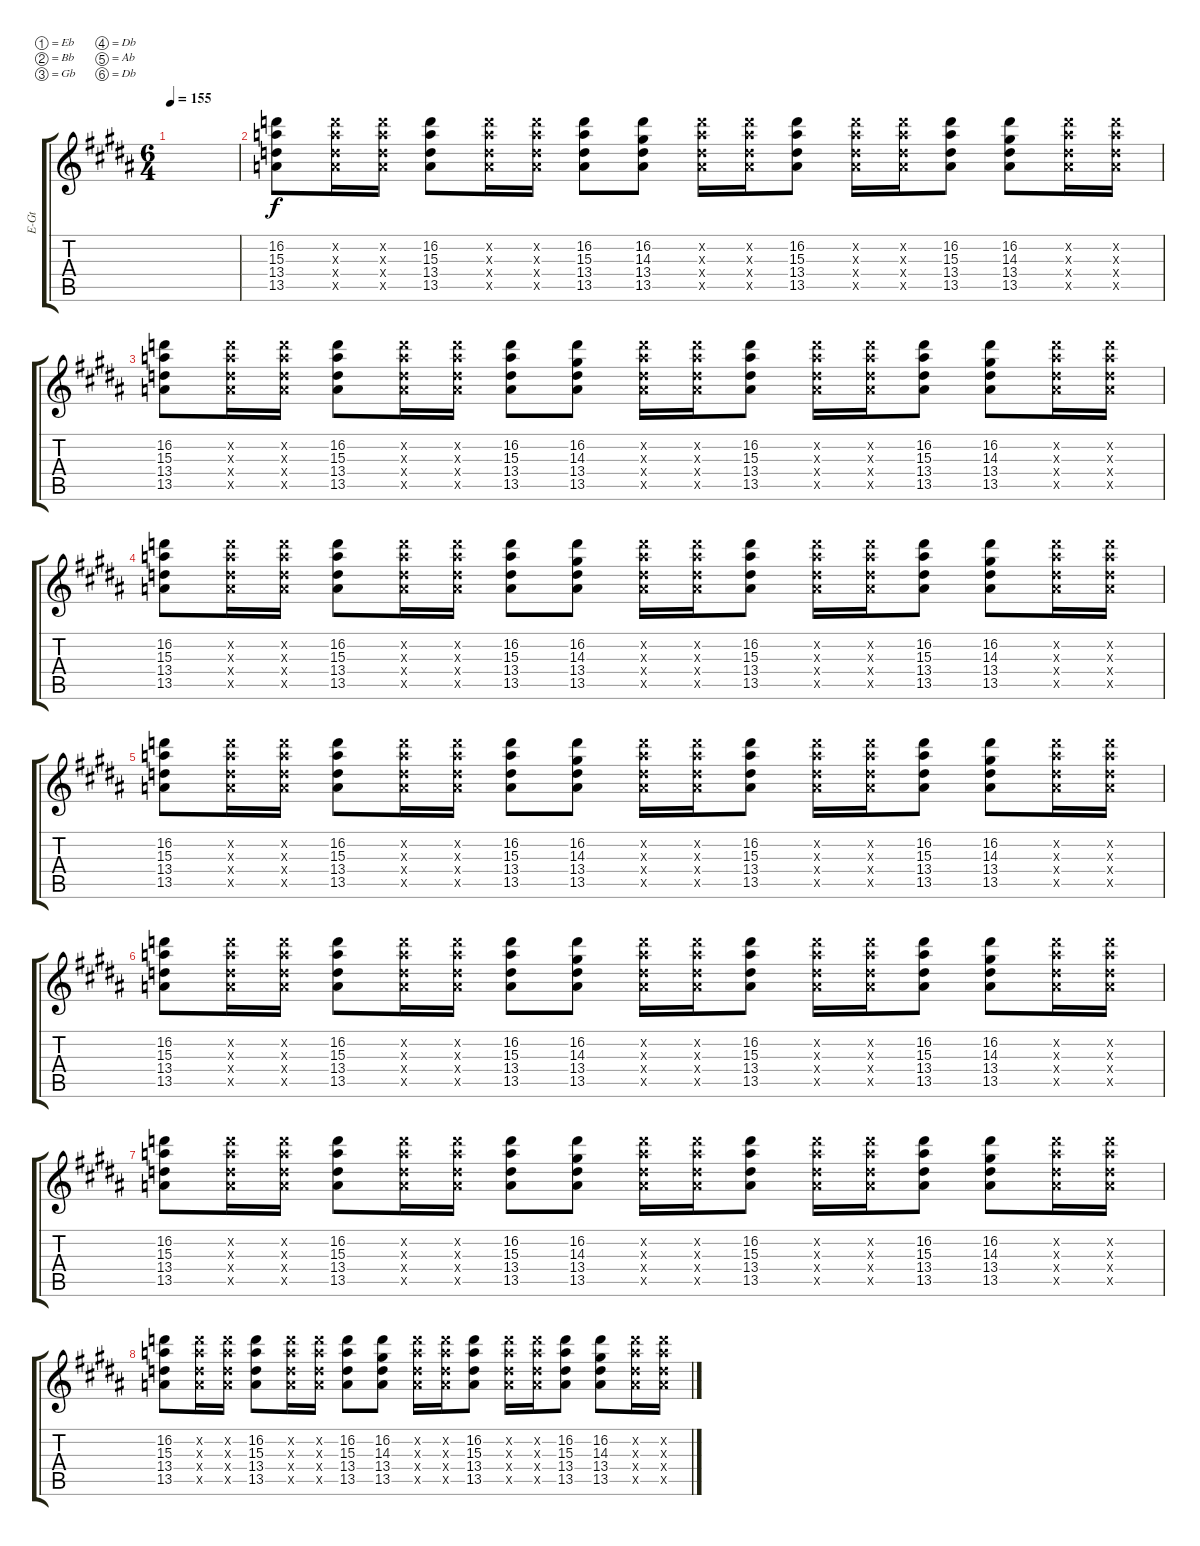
\bracketExtendMode groupsimilarinstruments
\otherSystemsTrackNameOrientation horizontal
\track ("Electric Guitar 2" "E-Gt") {instrument distortionguitar}
\staff {score tabs}
\tuning (Eb4 Bb3 Gb3 Db3 Ab2 Db2)
\ts (6 4)
\tempo 155
\clef g2
\ks b
|
(13.5{acc b} 13.4{acc b} 15.3{acc b} 16.2{acc b}).8{beam Down} (16.2{x acc b} 15.3{x acc b} 13.4{x acc b} 13.5{x acc b}).16{beam Down} (16.2{x acc b} 15.3{x acc b} 13.4{x acc b} 13.5{x acc b}).16{beam Down} (13.5{acc b} 13.4{acc b} 15.3{acc b} 16.2{acc b}).8{beam Down} (16.2{x acc b} 15.3{x acc b} 13.4{x acc b} 13.5{x acc b}).16{beam Down} (16.2{x acc b} 15.3{x acc b} 13.4{x acc b} 13.5{x acc b}).16{beam Down} (13.5{acc b} 13.4{acc b} 15.3{acc b} 16.2{acc b}).8{beam Down} (16.2{acc b} 14.3{acc forcenatural} 13.4{acc b} 13.5{acc b}).8{beam Down} (16.2{x acc b} 15.3{x acc b} 13.4{x acc b} 13.5{x acc b}).16{beam Down} (16.2{x acc b} 15.3{x acc b} 13.4{x acc b} 13.5{x acc b}).16{beam Down} (13.5{acc b} 13.4{acc b} 15.3{acc b} 16.2{acc b}).8{beam Down} (16.2{x acc b} 15.3{x acc b} 13.4{x acc b} 13.5{x acc b}).16{beam Down} (16.2{x acc b} 15.3{x acc b} 13.4{x acc b} 13.5{x acc b}).16{beam Down} (13.5{acc b} 13.4{acc b} 15.3{acc b} 16.2{acc b}).8{beam Down} (16.2{acc b} 14.3{acc forcenatural} 13.4{acc b} 13.5{acc b}).8{beam Down} (16.2{x acc b} 15.3{x acc b} 13.4{x acc b} 13.5{x acc b}).16{beam Down} (16.2{x acc b} 15.3{x acc b} 13.4{x acc b} 13.5{x acc b}).16{beam Down} |
(13.5{acc b} 13.4{acc b} 15.3{acc b} 16.2{acc b}).8{beam Down} (16.2{x acc b} 15.3{x acc b} 13.4{x acc b} 13.5{x acc b}).16{beam Down} (16.2{x acc b} 15.3{x acc b} 13.4{x acc b} 13.5{x acc b}).16{beam Down} (13.5{acc b} 13.4{acc b} 15.3{acc b} 16.2{acc b}).8{beam Down} (16.2{x acc b} 15.3{x acc b} 13.4{x acc b} 13.5{x acc b}).16{beam Down} (16.2{x acc b} 15.3{x acc b} 13.4{x acc b} 13.5{x acc b}).16{beam Down} (13.5{acc b} 13.4{acc b} 15.3{acc b} 16.2{acc b}).8{beam Down} (16.2{acc b} 14.3{acc forcenatural} 13.4{acc b} 13.5{acc b}).8{beam Down} (16.2{x acc b} 15.3{x acc b} 13.4{x acc b} 13.5{x acc b}).16{beam Down} (16.2{x acc b} 15.3{x acc b} 13.4{x acc b} 13.5{x acc b}).16{beam Down} (13.5{acc b} 13.4{acc b} 15.3{acc b} 16.2{acc b}).8{beam Down} (16.2{x acc b} 15.3{x acc b} 13.4{x acc b} 13.5{x acc b}).16{beam Down} (16.2{x acc b} 15.3{x acc b} 13.4{x acc b} 13.5{x acc b}).16{beam Down} (13.5{acc b} 13.4{acc b} 15.3{acc b} 16.2{acc b}).8{beam Down} (16.2{acc b} 14.3{acc forcenatural} 13.4{acc b} 13.5{acc b}).8{beam Down} (16.2{x acc b} 15.3{x acc b} 13.4{x acc b} 13.5{x acc b}).16{beam Down} (16.2{x acc b} 15.3{x acc b} 13.4{x acc b} 13.5{x acc b}).16{beam Down} |
(13.5{acc b} 13.4{acc b} 15.3{acc b} 16.2{acc b}).8{beam Down} (16.2{x acc b} 15.3{x acc b} 13.4{x acc b} 13.5{x acc b}).16{beam Down} (16.2{x acc b} 15.3{x acc b} 13.4{x acc b} 13.5{x acc b}).16{beam Down} (13.5{acc b} 13.4{acc b} 15.3{acc b} 16.2{acc b}).8{beam Down} (16.2{x acc b} 15.3{x acc b} 13.4{x acc b} 13.5{x acc b}).16{beam Down} (16.2{x acc b} 15.3{x acc b} 13.4{x acc b} 13.5{x acc b}).16{beam Down} (13.5{acc b} 13.4{acc b} 15.3{acc b} 16.2{acc b}).8{beam Down} (16.2{acc b} 14.3{acc forcenatural} 13.4{acc b} 13.5{acc b}).8{beam Down} (16.2{x acc b} 15.3{x acc b} 13.4{x acc b} 13.5{x acc b}).16{beam Down} (16.2{x acc b} 15.3{x acc b} 13.4{x acc b} 13.5{x acc b}).16{beam Down} (13.5{acc b} 13.4{acc b} 15.3{acc b} 16.2{acc b}).8{beam Down} (16.2{x acc b} 15.3{x acc b} 13.4{x acc b} 13.5{x acc b}).16{beam Down} (16.2{x acc b} 15.3{x acc b} 13.4{x acc b} 13.5{x acc b}).16{beam Down} (13.5{acc b} 13.4{acc b} 15.3{acc b} 16.2{acc b}).8{beam Down} (16.2{acc b} 14.3{acc forcenatural} 13.4{acc b} 13.5{acc b}).8{beam Down} (16.2{x acc b} 15.3{x acc b} 13.4{x acc b} 13.5{x acc b}).16{beam Down} (16.2{x acc b} 15.3{x acc b} 13.4{x acc b} 13.5{x acc b}).16{beam Down} |
(13.5{acc b} 13.4{acc b} 15.3{acc b} 16.2{acc b}).8{beam Down} (16.2{x acc b} 15.3{x acc b} 13.4{x acc b} 13.5{x acc b}).16{beam Down} (16.2{x acc b} 15.3{x acc b} 13.4{x acc b} 13.5{x acc b}).16{beam Down} (13.5{acc b} 13.4{acc b} 15.3{acc b} 16.2{acc b}).8{beam Down} (16.2{x acc b} 15.3{x acc b} 13.4{x acc b} 13.5{x acc b}).16{beam Down} (16.2{x acc b} 15.3{x acc b} 13.4{x acc b} 13.5{x acc b}).16{beam Down} (13.5{acc b} 13.4{acc b} 15.3{acc b} 16.2{acc b}).8{beam Down} (16.2{acc b} 14.3{acc forcenatural} 13.4{acc b} 13.5{acc b}).8{beam Down} (16.2{x acc b} 15.3{x acc b} 13.4{x acc b} 13.5{x acc b}).16{beam Down} (16.2{x acc b} 15.3{x acc b} 13.4{x acc b} 13.5{x acc b}).16{beam Down} (13.5{acc b} 13.4{acc b} 15.3{acc b} 16.2{acc b}).8{beam Down} (16.2{x acc b} 15.3{x acc b} 13.4{x acc b} 13.5{x acc b}).16{beam Down} (16.2{x acc b} 15.3{x acc b} 13.4{x acc b} 13.5{x acc b}).16{beam Down} (13.5{acc b} 13.4{acc b} 15.3{acc b} 16.2{acc b}).8{beam Down} (16.2{acc b} 14.3{acc forcenatural} 13.4{acc b} 13.5{acc b}).8{beam Down} (16.2{x acc b} 15.3{x acc b} 13.4{x acc b} 13.5{x acc b}).16{beam Down} (16.2{x acc b} 15.3{x acc b} 13.4{x acc b} 13.5{x acc b}).16{beam Down} |
(13.5{acc b} 13.4{acc b} 15.3{acc b} 16.2{acc b}).8{beam Down} (16.2{x acc b} 15.3{x acc b} 13.4{x acc b} 13.5{x acc b}).16{beam Down} (16.2{x acc b} 15.3{x acc b} 13.4{x acc b} 13.5{x acc b}).16{beam Down} (13.5{acc b} 13.4{acc b} 15.3{acc b} 16.2{acc b}).8{beam Down} (16.2{x acc b} 15.3{x acc b} 13.4{x acc b} 13.5{x acc b}).16{beam Down} (16.2{x acc b} 15.3{x acc b} 13.4{x acc b} 13.5{x acc b}).16{beam Down} (13.5{acc b} 13.4{acc b} 15.3{acc b} 16.2{acc b}).8{beam Down} (16.2{acc b} 14.3{acc forcenatural} 13.4{acc b} 13.5{acc b}).8{beam Down} (16.2{x acc b} 15.3{x acc b} 13.4{x acc b} 13.5{x acc b}).16{beam Down} (16.2{x acc b} 15.3{x acc b} 13.4{x acc b} 13.5{x acc b}).16{beam Down} (13.5{acc b} 13.4{acc b} 15.3{acc b} 16.2{acc b}).8{beam Down} (16.2{x acc b} 15.3{x acc b} 13.4{x acc b} 13.5{x acc b}).16{beam Down} (16.2{x acc b} 15.3{x acc b} 13.4{x acc b} 13.5{x acc b}).16{beam Down} (13.5{acc b} 13.4{acc b} 15.3{acc b} 16.2{acc b}).8{beam Down} (16.2{acc b} 14.3{acc forcenatural} 13.4{acc b} 13.5{acc b}).8{beam Down} (16.2{x acc b} 15.3{x acc b} 13.4{x acc b} 13.5{x acc b}).16{beam Down} (16.2{x acc b} 15.3{x acc b} 13.4{x acc b} 13.5{x acc b}).16{beam Down} |
(13.5{acc b} 13.4{acc b} 15.3{acc b} 16.2{acc b}).8{beam Down} (16.2{x acc b} 15.3{x acc b} 13.4{x acc b} 13.5{x acc b}).16{beam Down} (16.2{x acc b} 15.3{x acc b} 13.4{x acc b} 13.5{x acc b}).16{beam Down} (13.5{acc b} 13.4{acc b} 15.3{acc b} 16.2{acc b}).8{beam Down} (16.2{x acc b} 15.3{x acc b} 13.4{x acc b} 13.5{x acc b}).16{beam Down} (16.2{x acc b} 15.3{x acc b} 13.4{x acc b} 13.5{x acc b}).16{beam Down} (13.5{acc b} 13.4{acc b} 15.3{acc b} 16.2{acc b}).8{beam Down} (16.2{acc b} 14.3{acc forcenatural} 13.4{acc b} 13.5{acc b}).8{beam Down} (16.2{x acc b} 15.3{x acc b} 13.4{x acc b} 13.5{x acc b}).16{beam Down} (16.2{x acc b} 15.3{x acc b} 13.4{x acc b} 13.5{x acc b}).16{beam Down} (13.5{acc b} 13.4{acc b} 15.3{acc b} 16.2{acc b}).8{beam Down} (16.2{x acc b} 15.3{x acc b} 13.4{x acc b} 13.5{x acc b}).16{beam Down} (16.2{x acc b} 15.3{x acc b} 13.4{x acc b} 13.5{x acc b}).16{beam Down} (13.5{acc b} 13.4{acc b} 15.3{acc b} 16.2{acc b}).8{beam Down} (16.2{acc b} 14.3{acc forcenatural} 13.4{acc b} 13.5{acc b}).8{beam Down} (16.2{x acc b} 15.3{x acc b} 13.4{x acc b} 13.5{x acc b}).16{beam Down} (16.2{x acc b} 15.3{x acc b} 13.4{x acc b} 13.5{x acc b}).16{beam Down} |
(13.5{acc b} 13.4{acc b} 15.3{acc b} 16.2{acc b}).8{beam Down} (16.2{x acc b} 15.3{x acc b} 13.4{x acc b} 13.5{x acc b}).16{beam Down} (16.2{x acc b} 15.3{x acc b} 13.4{x acc b} 13.5{x acc b}).16{beam Down} (13.5{acc b} 13.4{acc b} 15.3{acc b} 16.2{acc b}).8{beam Down} (16.2{x acc b} 15.3{x acc b} 13.4{x acc b} 13.5{x acc b}).16{beam Down} (16.2{x acc b} 15.3{x acc b} 13.4{x acc b} 13.5{x acc b}).16{beam Down} (13.5{acc b} 13.4{acc b} 15.3{acc b} 16.2{acc b}).8{beam Down} (16.2{acc b} 14.3{acc forcenatural} 13.4{acc b} 13.5{acc b}).8{beam Down} (16.2{x acc b} 15.3{x acc b} 13.4{x acc b} 13.5{x acc b}).16{beam Down} (16.2{x acc b} 15.3{x acc b} 13.4{x acc b} 13.5{x acc b}).16{beam Down} (13.5{acc b} 13.4{acc b} 15.3{acc b} 16.2{acc b}).8{beam Down} (16.2{x acc b} 15.3{x acc b} 13.4{x acc b} 13.5{x acc b}).16{beam Down} (16.2{x acc b} 15.3{x acc b} 13.4{x acc b} 13.5{x acc b}).16{beam Down} (13.5{acc b} 13.4{acc b} 15.3{acc b} 16.2{acc b}).8{beam Down} (16.2{acc b} 14.3{acc forcenatural} 13.4{acc b} 13.5{acc b}).8{beam Down} (16.2{x acc b} 15.3{x acc b} 13.4{x acc b} 13.5{x acc b}).16{beam Down} (16.2{x acc b} 15.3{x acc b} 13.4{x acc b} 13.5{x acc b}).16{beam Down}
